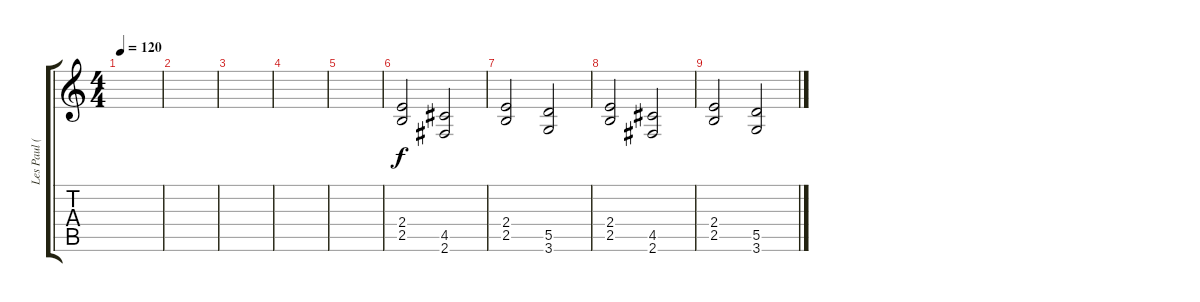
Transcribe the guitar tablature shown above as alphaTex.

\track ("Les Paul (background)" "Les Paul (") {instrument overdrivenguitar}
\staff {score tabs}
\tuning (E4 B3 G3 D3 A2 E2) {hide}
\ts (4 4)
\tempo 120
\clef g2
\ks c
|
|
|
|
|
(2.4 2.5).2 (4.5 2.6).2 |
(2.4 2.5).2 (5.5 3.6).2 |
(2.4 2.5).2 (4.5 2.6).2 |
(2.4 2.5).2 (5.5 3.6).2
